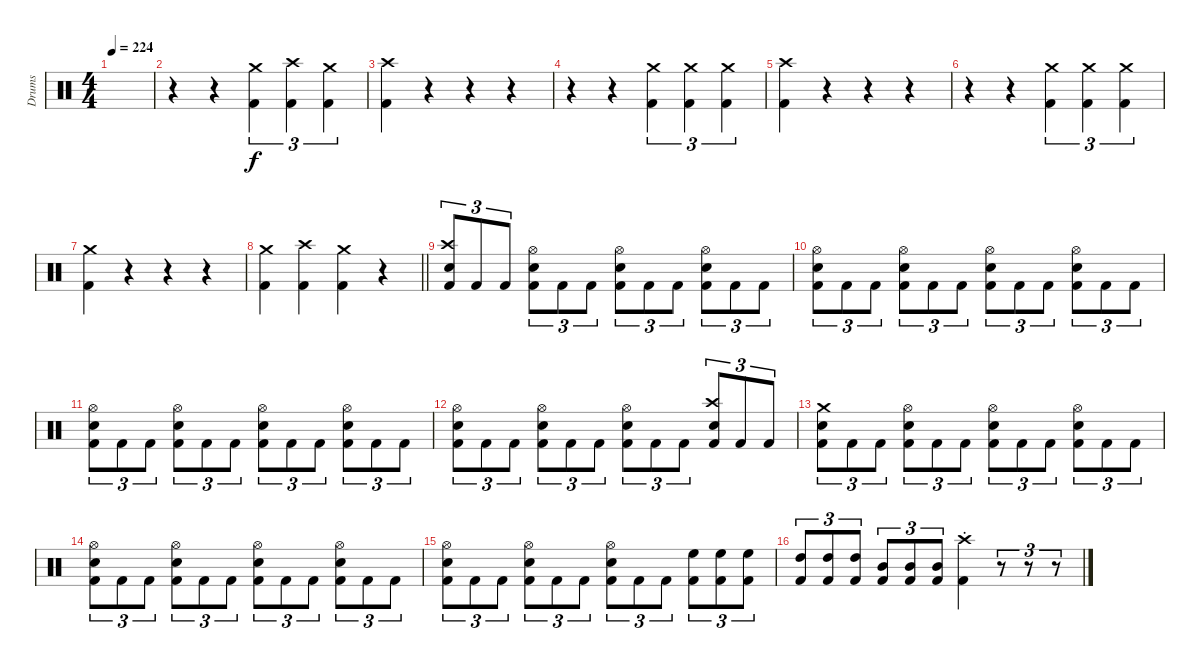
\track ("Drums" "Drums") {instrument percussion}
\staff {score}
\articulation defaults
\ts (4 4)
\tempo 224
\clef neutral
\ks c
|
r.4 r.4 ("Crash medium (hit)" "Kick (hit) 2").4{tu (3 2)} ("Crash high (hit)" "Kick (hit) 2").4{tu (3 2)} ("Crash medium (hit)" "Kick (hit) 2").4{tu (3 2)} |
("Crash high (hit)" "Kick (hit) 2").4 r.4 r.4 r.4 |
r.4 r.4 ("Crash medium (hit)" "Kick (hit) 2").4{tu (3 2)} ("Crash medium (hit)" "Kick (hit) 2").4{tu (3 2)} ("Crash medium (hit)" "Kick (hit) 2").4{tu (3 2)} |
("Crash high (hit)" "Kick (hit) 2").4 r.4 r.4 r.4 |
r.4 r.4 ("Crash medium (hit)" "Kick (hit) 2").4{tu (3 2)} ("Crash medium (hit)" "Kick (hit) 2").4{tu (3 2)} ("Crash medium (hit)" "Kick (hit) 2").4{tu (3 2)} |
("Crash medium (hit)" "Kick (hit) 2").4 r.4 r.4 r.4 |
\barLineRight lightlight
("Crash medium (hit)" "Kick (hit) 2").4 ("Crash high (hit)" "Kick (hit) 2").4 ("Crash medium (hit)" "Kick (hit) 2").4 r.4 |
("Crash high (hit)" "Electric Snare (hit)" "Kick (hit) 2").8{tu (3 2)} "Kick (hit) 2".8{tu (3 2)} "Kick (hit) 2".8{tu (3 2)} ("Hi-Hat (open)" "Electric Snare (hit)" "Kick (hit) 2").8{tu (3 2)} "Kick (hit) 2".8{tu (3 2)} "Kick (hit) 2".8{tu (3 2)} ("Hi-Hat (open)" "Electric Snare (hit)" "Kick (hit) 2").8{tu (3 2)} "Kick (hit) 2".8{tu (3 2)} "Kick (hit) 2".8{tu (3 2)} ("Hi-Hat (open)" "Electric Snare (hit)" "Kick (hit) 2").8{tu (3 2)} "Kick (hit) 2".8{tu (3 2)} "Kick (hit) 2".8{tu (3 2)} |
("Hi-Hat (open)" "Electric Snare (hit)" "Kick (hit) 2").8{tu (3 2)} "Kick (hit) 2".8{tu (3 2)} "Kick (hit) 2".8{tu (3 2)} ("Hi-Hat (open)" "Electric Snare (hit)" "Kick (hit) 2").8{tu (3 2)} "Kick (hit) 2".8{tu (3 2)} "Kick (hit) 2".8{tu (3 2)} ("Hi-Hat (open)" "Electric Snare (hit)" "Kick (hit) 2").8{tu (3 2)} "Kick (hit) 2".8{tu (3 2)} "Kick (hit) 2".8{tu (3 2)} ("Hi-Hat (open)" "Electric Snare (hit)" "Kick (hit) 2").8{tu (3 2)} "Kick (hit) 2".8{tu (3 2)} "Kick (hit) 2".8{tu (3 2)} |
("Hi-Hat (open)" "Electric Snare (hit)" "Kick (hit) 2").8{tu (3 2)} "Kick (hit) 2".8{tu (3 2)} "Kick (hit) 2".8{tu (3 2)} ("Hi-Hat (open)" "Electric Snare (hit)" "Kick (hit) 2").8{tu (3 2)} "Kick (hit) 2".8{tu (3 2)} "Kick (hit) 2".8{tu (3 2)} ("Hi-Hat (open)" "Electric Snare (hit)" "Kick (hit) 2").8{tu (3 2)} "Kick (hit) 2".8{tu (3 2)} "Kick (hit) 2".8{tu (3 2)} ("Hi-Hat (open)" "Electric Snare (hit)" "Kick (hit) 2").8{tu (3 2)} "Kick (hit) 2".8{tu (3 2)} "Kick (hit) 2".8{tu (3 2)} |
("Hi-Hat (open)" "Electric Snare (hit)" "Kick (hit) 2").8{tu (3 2)} "Kick (hit) 2".8{tu (3 2)} "Kick (hit) 2".8{tu (3 2)} ("Hi-Hat (open)" "Electric Snare (hit)" "Kick (hit) 2").8{tu (3 2)} "Kick (hit) 2".8{tu (3 2)} "Kick (hit) 2".8{tu (3 2)} ("Hi-Hat (open)" "Electric Snare (hit)" "Kick (hit) 2").8{tu (3 2)} "Kick (hit) 2".8{tu (3 2)} "Kick (hit) 2".8{tu (3 2)} ("Crash high (hit)" "Electric Snare (hit)" "Kick (hit) 2").8{tu (3 2)} "Kick (hit) 2".8{tu (3 2)} "Kick (hit) 2".8{tu (3 2)} |
("Crash medium (hit)" "Electric Snare (hit)" "Kick (hit) 2").8{tu (3 2)} "Kick (hit) 2".8{tu (3 2)} "Kick (hit) 2".8{tu (3 2)} ("Hi-Hat (open)" "Electric Snare (hit)" "Kick (hit) 2").8{tu (3 2)} "Kick (hit) 2".8{tu (3 2)} "Kick (hit) 2".8{tu (3 2)} ("Hi-Hat (open)" "Electric Snare (hit)" "Kick (hit) 2").8{tu (3 2)} "Kick (hit) 2".8{tu (3 2)} "Kick (hit) 2".8{tu (3 2)} ("Hi-Hat (open)" "Electric Snare (hit)" "Kick (hit) 2").8{tu (3 2)} "Kick (hit) 2".8{tu (3 2)} "Kick (hit) 2".8{tu (3 2)} |
("Hi-Hat (open)" "Electric Snare (hit)" "Kick (hit) 2").8{tu (3 2)} "Kick (hit) 2".8{tu (3 2)} "Kick (hit) 2".8{tu (3 2)} ("Hi-Hat (open)" "Electric Snare (hit)" "Kick (hit) 2").8{tu (3 2)} "Kick (hit) 2".8{tu (3 2)} "Kick (hit) 2".8{tu (3 2)} ("Hi-Hat (open)" "Electric Snare (hit)" "Kick (hit) 2").8{tu (3 2)} "Kick (hit) 2".8{tu (3 2)} "Kick (hit) 2".8{tu (3 2)} ("Hi-Hat (open)" "Electric Snare (hit)" "Kick (hit) 2").8{tu (3 2)} "Kick (hit) 2".8{tu (3 2)} "Kick (hit) 2".8{tu (3 2)} |
("Hi-Hat (open)" "Electric Snare (hit)" "Kick (hit) 2").8{tu (3 2)} "Kick (hit) 2".8{tu (3 2)} "Kick (hit) 2".8{tu (3 2)} ("Hi-Hat (open)" "Electric Snare (hit)" "Kick (hit) 2").8{tu (3 2)} "Kick (hit) 2".8{tu (3 2)} "Kick (hit) 2".8{tu (3 2)} ("Hi-Hat (open)" "Electric Snare (hit)" "Kick (hit) 2").8{tu (3 2)} "Kick (hit) 2".8{tu (3 2)} "Kick (hit) 2".8{tu (3 2)} ("High Floor Tom (hit)" "Kick (hit) 2").8{tu (3 2)} ("High Floor Tom (hit)" "Kick (hit) 2").8{tu (3 2)} ("High Floor Tom (hit)" "Kick (hit) 2").8{tu (3 2)} |
("High Tom (hit)" "Kick (hit) 2").8{tu (3 2)} ("High Tom (hit)" "Kick (hit) 2").8{tu (3 2)} ("High Tom (hit)" "Kick (hit) 2").8{tu (3 2)} ("Mid Tom (hit)" "Kick (hit) 2").8{tu (3 2)} ("Mid Tom (hit)" "Kick (hit) 2").8{tu (3 2)} ("Mid Tom (hit)" "Kick (hit) 2").8{tu (3 2)} ("Crash high (hit)"{st} "Kick (hit) 2").4 r.8{tu (3 2)} r.8{tu (3 2)} r.8{tu (3 2)}
